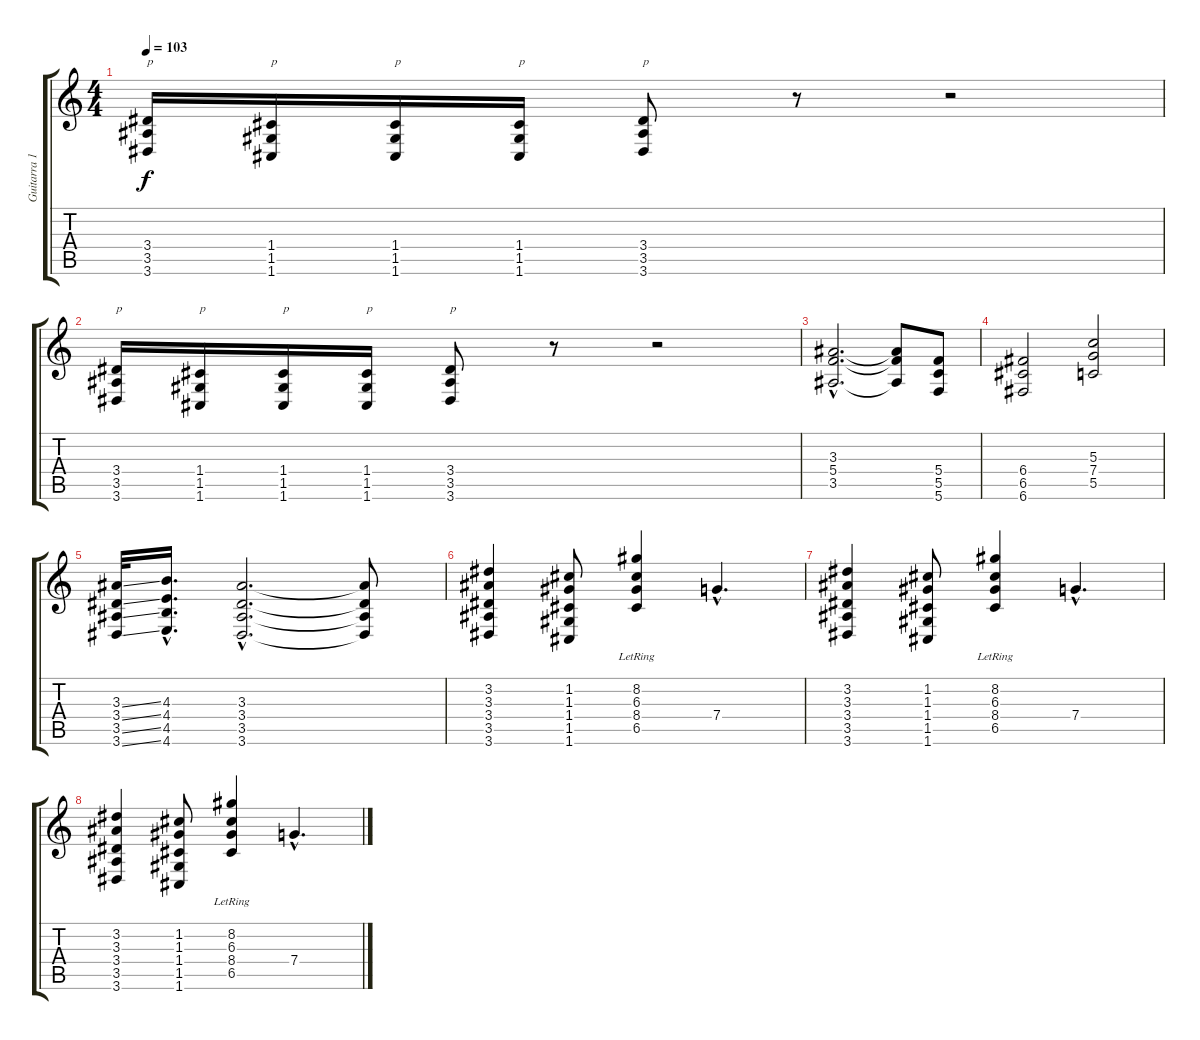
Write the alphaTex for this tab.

\track ("Guitarra 1" "Guitarra 1") {instrument distortionguitar}
\staff {score tabs}
\tuning (E4 C4 G3 C3 G2 C2) {hide}
\ts (4 4)
\tempo 103
\clef g2
\ks c
(3.4 3.5 3.6).16{txt "p" dy f} (1.4 1.5 1.6).16{txt "p"} (1.4 1.5 1.6).16{txt "p"} (1.4 1.5 1.6).16{txt "p"} (3.4 3.5 3.6).8{txt "p"} r.8 r.2 |
(3.4 3.5 3.6).16{txt "p"} (1.4 1.5 1.6).16{txt "p"} (1.4 1.5 1.6).16{txt "p"} (1.4 1.5 1.6).16{txt "p"} (3.4 3.5 3.6).8{txt "p"} r.8 r.2 |
(3.3{hac} 5.4{hac} 3.5{hac}).2{d} (3.3{t} 5.4{t} 3.5{t}).8 (5.4 5.5 5.6).8 |
(6.4 6.5 6.6).2 (5.3 7.4 5.5).2 |
(3.3{ss} 3.4{ss} 3.5{ss} 3.6{ss}).32 (4.3{hac} 4.4{hac} 4.5{hac} 4.6{hac}).16{d} (3.3{hac} 3.4{hac} 3.5{hac} 3.6{hac}).2{d} (3.3{t} 3.4{t} 3.5{t} 3.6{t}).8 |
(3.2 3.3 3.4 3.5 3.6).4 (1.2 1.3 1.4 1.5 1.6).8 (8.2{lr} 6.3{lr} 8.4 6.5{lr}).4 7.4{hac}.4{d} |
(3.2 3.3 3.4 3.5 3.6).4 (1.2 1.3 1.4 1.5 1.6).8 (8.2{lr} 6.3{lr} 8.4 6.5{lr}).4 7.4{hac}.4{d} |
(3.2 3.3 3.4 3.5 3.6).4 (1.2 1.3 1.4 1.5 1.6).8 (8.2{lr} 6.3{lr} 8.4 6.5{lr}).4 7.4{hac}.4{d}
